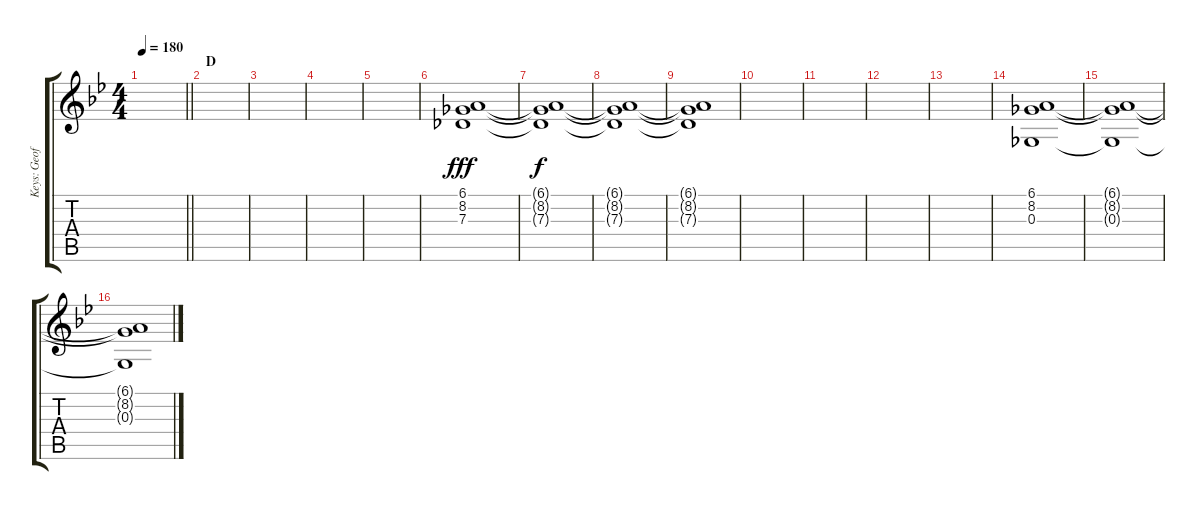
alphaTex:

\track ("Keys: Geoff" "Keys: Geof") {instrument stringensemble1}
\staff {score tabs}
\tuning (Eb4 Bb3 Gb3 Db3 Ab2 Eb2) {hide}
\ts (4 4)
\tempo 180
\clef g2
\barLineRight lightlight
\ks bb
|
\section ("" "D")
|
|
|
|
(6.1 8.2 7.3).1{dy fff} |
(6.1{t} 8.2{t} 7.3{t}).1{dy f} |
(6.1{t} 8.2{t} 7.3{t}).1 |
(6.1{t} 8.2{t} 7.3{t}).1 |
|
|
|
|
(6.1 8.2 0.3).1 |
(6.1{t} 8.2{t} 0.3{t}).1 |
(6.1{t} 8.2{t} 0.3{t}).1
